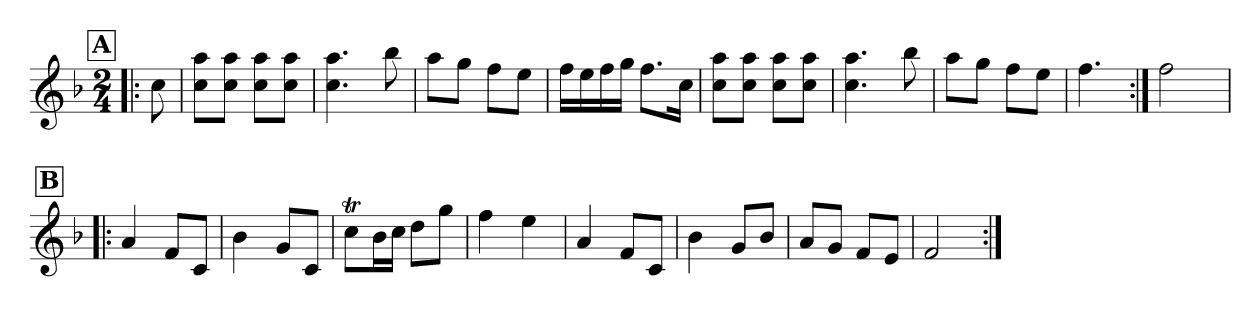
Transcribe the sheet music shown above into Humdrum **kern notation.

**kern
*part1
*staff1
*clefG2
*k[b-]
*F:
*M2/4
*MM120
!!LO:REH:place=s1:a:B:fs=14:t=A
=1!|:
8cc\
=2
8cc\ 8aa\L
8cc\ 8aa\J
8cc\ 8aa\L
8cc\ 8aa\J
=3
4.cc\ 4.aa\
8bb-\
=4
8aa\L
8gg\J
8ff\L
8ee\J
=5
16ff\LL
16ee\
16ff\
16gg\JJ
8.ff\L
16cc\Jk
=6
8cc\ 8aa\L
8cc\ 8aa\J
8cc\ 8aa\L
8cc\ 8aa\J
=7
4.cc\ 4.aa\
8bb-\
=8
8aa\L
8gg\J
8ff\L
8ee\J
=9
4.ff\
=10:|!
2ff\
!!LO:REH:place=s1:a:B:fs=14:t=B
=11!|:
4a/
8f/L
8c/J
!!LO:LB:g=z
=12
4b-\
8g/L
8c/J
=13
8ccT\L
16b-\L
16cc\JJ
8dd\L
8gg\J
=14
4ff\
4ee\
=15
4a/
8f/L
8c/J
=16
4b-\
8g/L
8b-/J
=17
8a/L
8g/J
8f/L
8e/J
=18
2f/
=:|!
*-
